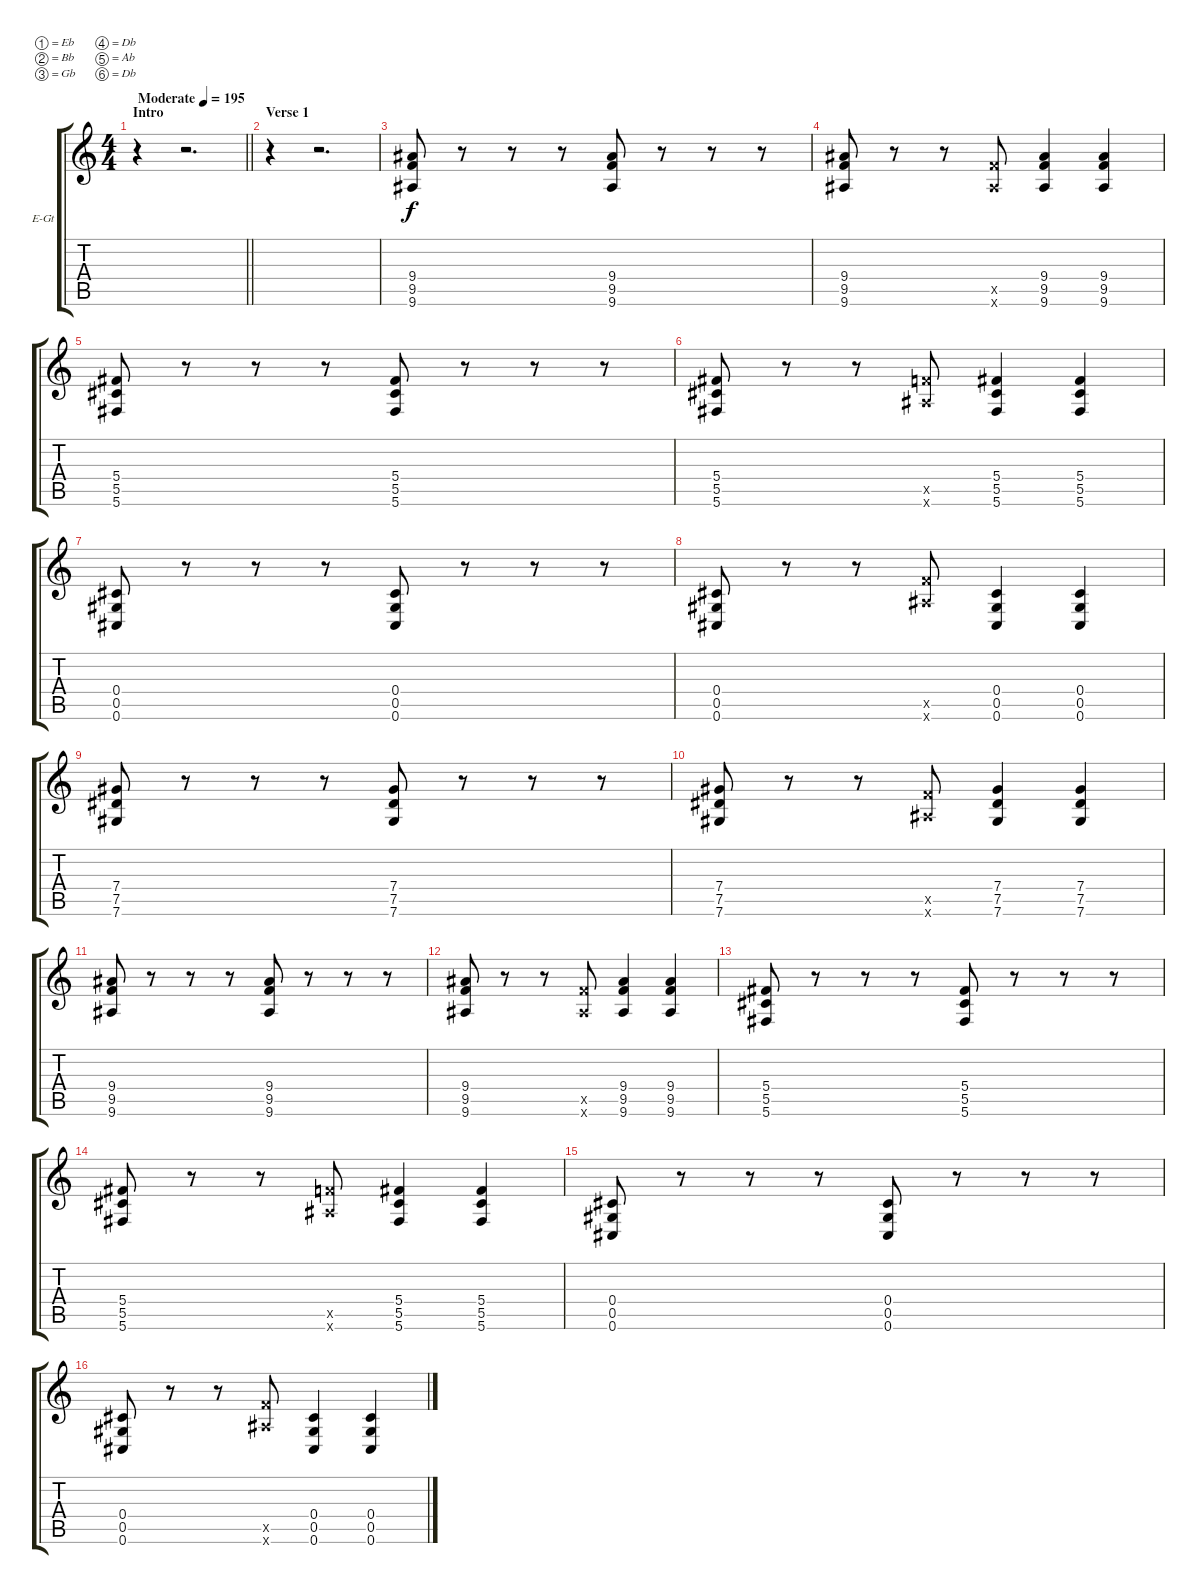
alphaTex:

\bracketExtendMode groupsimilarinstruments
\firstSystemTrackNameOrientation horizontal
\otherSystemsTrackNameOrientation horizontal
\track ("Guitar I" "E-Gt") {instrument distortionguitar}
\staff {score tabs}
\tuning (Eb4 Bb3 Gb3 Db3 Ab2 Db2)
\ts (4 4)
\beaming (8 2 2 2 2)
\section ("" "Intro")
\tempo (195 "Moderate")
\clef g2
\barLineRight lightlight
\ks c
r.4{dy f instrument distortionguitar} r.2{d} |
\section ("" "Verse 1")
r.4 r.2{d} |
(9.4 9.5 9.6).8 r.8 r.8 r.8 (9.4 9.5 9.6).8 r.8 r.8 r.8 |
(9.4 9.5 9.6).8 r.8 r.8 (9.5{x} 9.6{x}).8 (9.4 9.5 9.6).4 (9.4 9.5 9.6).4 |
(5.4 5.5 5.6).8 r.8 r.8 r.8 (5.4 5.5 5.6).8 r.8 r.8 r.8 |
(5.4 5.5 5.6).8 r.8 r.8 (9.5{x} 9.6{x}).8 (5.4 5.5 5.6).4 (5.4 5.5 5.6).4 |
(0.4 0.5 0.6).8 r.8 r.8 r.8 (0.4 0.5 0.6).8 r.8 r.8 r.8 |
(0.4 0.5 0.6).8 r.8 r.8 (9.5{x} 9.6{x}).8 (0.4 0.5 0.6).4 (0.4 0.5 0.6).4 |
(7.4 7.5 7.6).8 r.8 r.8 r.8 (7.4 7.5 7.6).8 r.8 r.8 r.8 |
(7.4 7.5 7.6).8 r.8 r.8 (9.5{x} 9.6{x}).8 (7.4 7.5 7.6).4 (7.4 7.5 7.6).4 |
(9.4 9.5 9.6).8 r.8 r.8 r.8 (9.4 9.5 9.6).8 r.8 r.8 r.8 |
(9.4 9.5 9.6).8 r.8 r.8 (9.5{x} 9.6{x}).8 (9.4 9.5 9.6).4 (9.4 9.5 9.6).4 |
(5.4 5.5 5.6).8 r.8 r.8 r.8 (5.4 5.5 5.6).8 r.8 r.8 r.8 |
(5.4 5.5 5.6).8 r.8 r.8 (9.5{x} 9.6{x}).8 (5.4 5.5 5.6).4 (5.4 5.5 5.6).4 |
(0.4 0.5 0.6).8 r.8 r.8 r.8 (0.4 0.5 0.6).8 r.8 r.8 r.8 |
(0.4 0.5 0.6).8 r.8 r.8 (9.5{x} 9.6{x}).8 (0.4 0.5 0.6).4 (0.4 0.5 0.6).4
